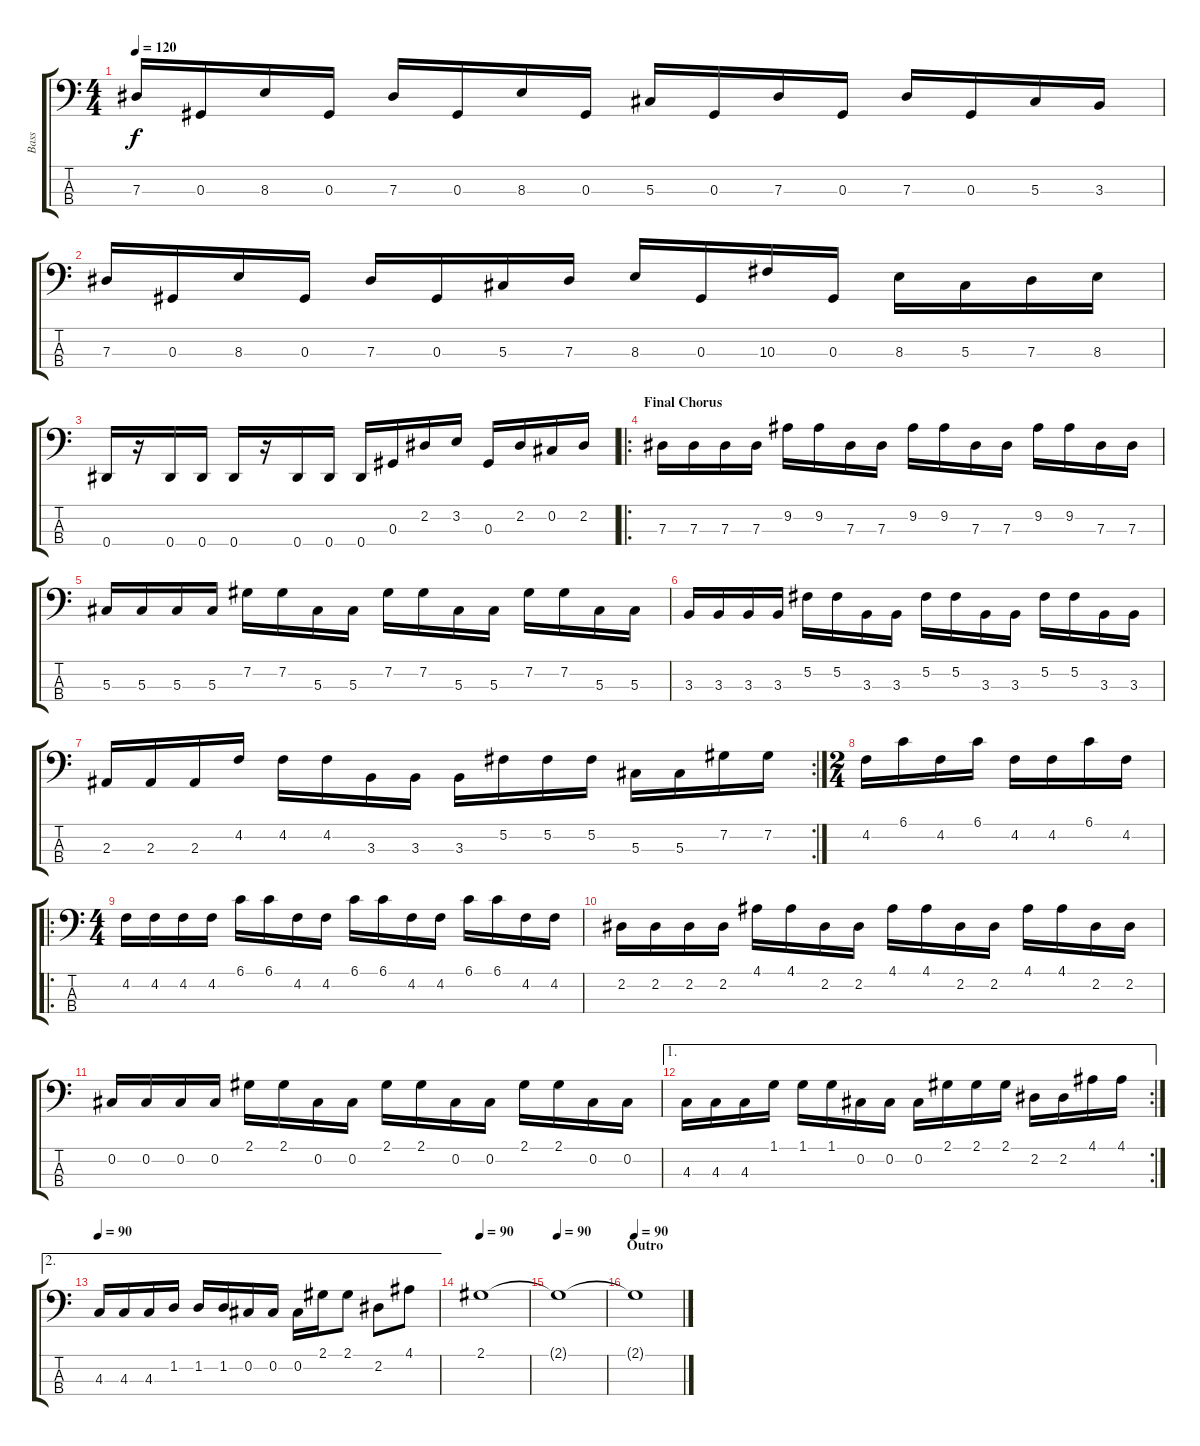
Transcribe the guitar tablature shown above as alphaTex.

\track ("Bass" "Bass") {instrument electricbasspick}
\staff {score tabs}
\tuning (Gb2 Db2 Ab1 Eb1) {hide}
\ts (4 4)
\tempo 120
\clef f4
\ks c
7.3.16{dy f} 0.3.16 8.3.16 0.3.16 7.3.16 0.3.16 8.3.16 0.3.16 5.3.16 0.3.16 7.3.16 0.3.16 7.3.16 0.3.16 5.3.16 3.3.16 |
7.3.16 0.3.16 8.3.16 0.3.16 7.3.16 0.3.16 5.3.16 7.3.16 8.3.16 0.3.16 10.3.16 0.3.16 8.3.16 5.3.16 7.3.16 8.3.16 |
0.4.16 r.16 0.4.16 0.4.16 0.4.16 r.16 0.4.16 0.4.16 0.4.16 0.3.16 2.2.16 3.2.16 0.3.16 2.2.16 0.2.16 2.2.16 |
\ro
\section ("" "Final Chorus")
7.3.16 7.3.16 7.3.16 7.3.16 9.2.16 9.2.16 7.3.16 7.3.16 9.2.16 9.2.16 7.3.16 7.3.16 9.2.16 9.2.16 7.3.16 7.3.16 |
5.3.16 5.3.16 5.3.16 5.3.16 7.2.16 7.2.16 5.3.16 5.3.16 7.2.16 7.2.16 5.3.16 5.3.16 7.2.16 7.2.16 5.3.16 5.3.16 |
3.3.16 3.3.16 3.3.16 3.3.16 5.2.16 5.2.16 3.3.16 3.3.16 5.2.16 5.2.16 3.3.16 3.3.16 5.2.16 5.2.16 3.3.16 3.3.16 |
\rc 2
2.3.16 2.3.16 2.3.16 4.2.16 4.2.16 4.2.16 3.3.16 3.3.16 3.3.16 5.2.16 5.2.16 5.2.16 5.3.16 5.3.16 7.2.16 7.2.16 |
\ts (2 4)
4.2.16 6.1.16 4.2.16 6.1.16 4.2.16 4.2.16 6.1.16 4.2.16 |
\ro
\ts (4 4)
4.2.16 4.2.16 4.2.16 4.2.16 6.1.16 6.1.16 4.2.16 4.2.16 6.1.16 6.1.16 4.2.16 4.2.16 6.1.16 6.1.16 4.2.16 4.2.16 |
2.2.16 2.2.16 2.2.16 2.2.16 4.1.16 4.1.16 2.2.16 2.2.16 4.1.16 4.1.16 2.2.16 2.2.16 4.1.16 4.1.16 2.2.16 2.2.16 |
0.2.16 0.2.16 0.2.16 0.2.16 2.1.16 2.1.16 0.2.16 0.2.16 2.1.16 2.1.16 0.2.16 0.2.16 2.1.16 2.1.16 0.2.16 0.2.16 |
\ae 1
\rc 2
4.3.16 4.3.16 4.3.16 1.1.16 1.1.16 1.1.16 0.2.16 0.2.16 0.2.16 2.1.16 2.1.16 2.1.16 2.2.16 2.2.16 4.1.16 4.1.16 |
\ae 2
\tempo 90
4.3.16 4.3.16 4.3.16 1.2.16 1.2.16 1.2.16 0.2.16 0.2.16 0.2.16 2.1.16 2.1.8 2.2.8 4.1.8 |
\tempo 90
2.1.1{volume 0} |
\tempo 90
2.1{t}.1 |
\section ("" "Outro")
\tempo 90
2.1{t}.1
